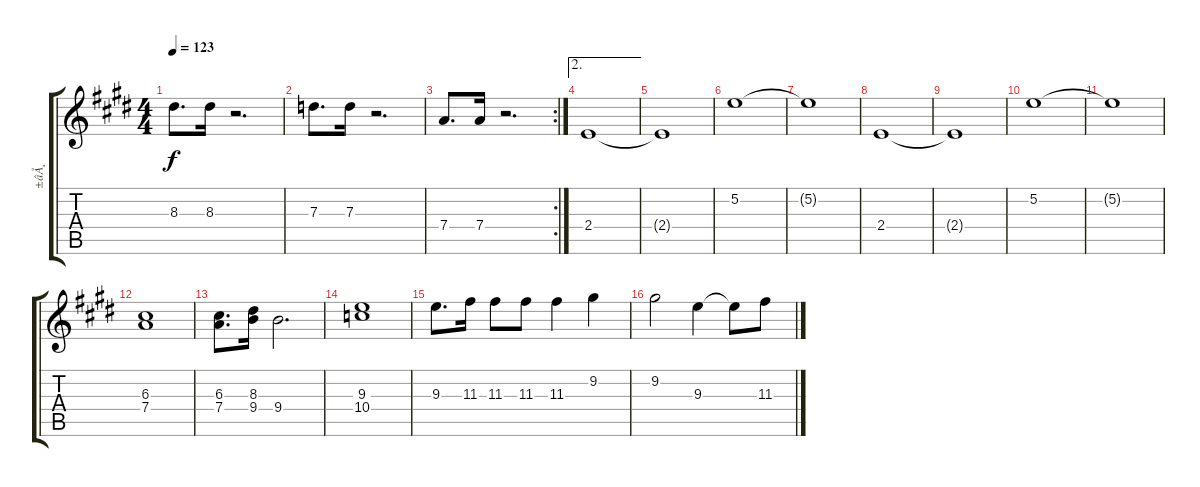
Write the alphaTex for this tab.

\track ("±âÅ¸" "±âÅ¸") {instrument overdrivenguitar}
\staff {score tabs}
\tuning (E4 B3 G3 D3 A2 E2) {hide}
\ts (4 4)
\tempo 123
\clef g2
\ks e
8.3.8{d dy f} 8.3.16 r.2{d} |
7.3.8{d} 7.3.16 r.2{d} |
\rc 2
7.4.8{d} 7.4.16 r.2{d} |
\ae 2
2.4.1 |
2.4{t}.1 |
5.2.1 |
5.2{t}.1 |
2.4.1 |
2.4{t}.1 |
5.2.1 |
5.2{t}.1 |
(6.3 7.4).1 |
(6.3 7.4).8{d} (8.3 9.4).16 9.4.2{d} |
(9.3 10.4).1 |
9.3.8{d} 11.3.16 11.3.8 11.3.8 11.3.4 9.2.4 |
9.2.2 9.3.4 9.3{t}.8 11.3.8
